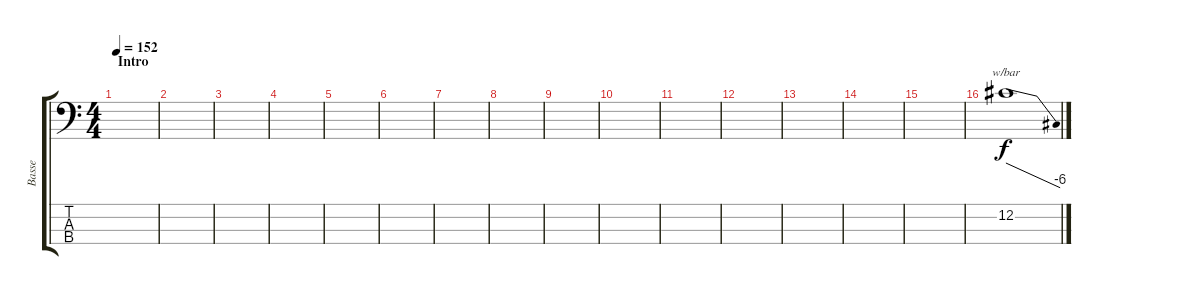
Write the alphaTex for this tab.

\track ("Basse" "Basse") {instrument electricbassfinger}
\staff {score tabs}
\tuning (Gb2 Db2 Gb1 Db1) {hide}
\ts (4 4)
\section ("" "Intro")
\tempo 152
\clef f4
\ks c
|
|
|
|
|
|
|
|
|
|
|
|
|
|
|
12.2.1{tbe (dive default 0 0 60 -24)}
